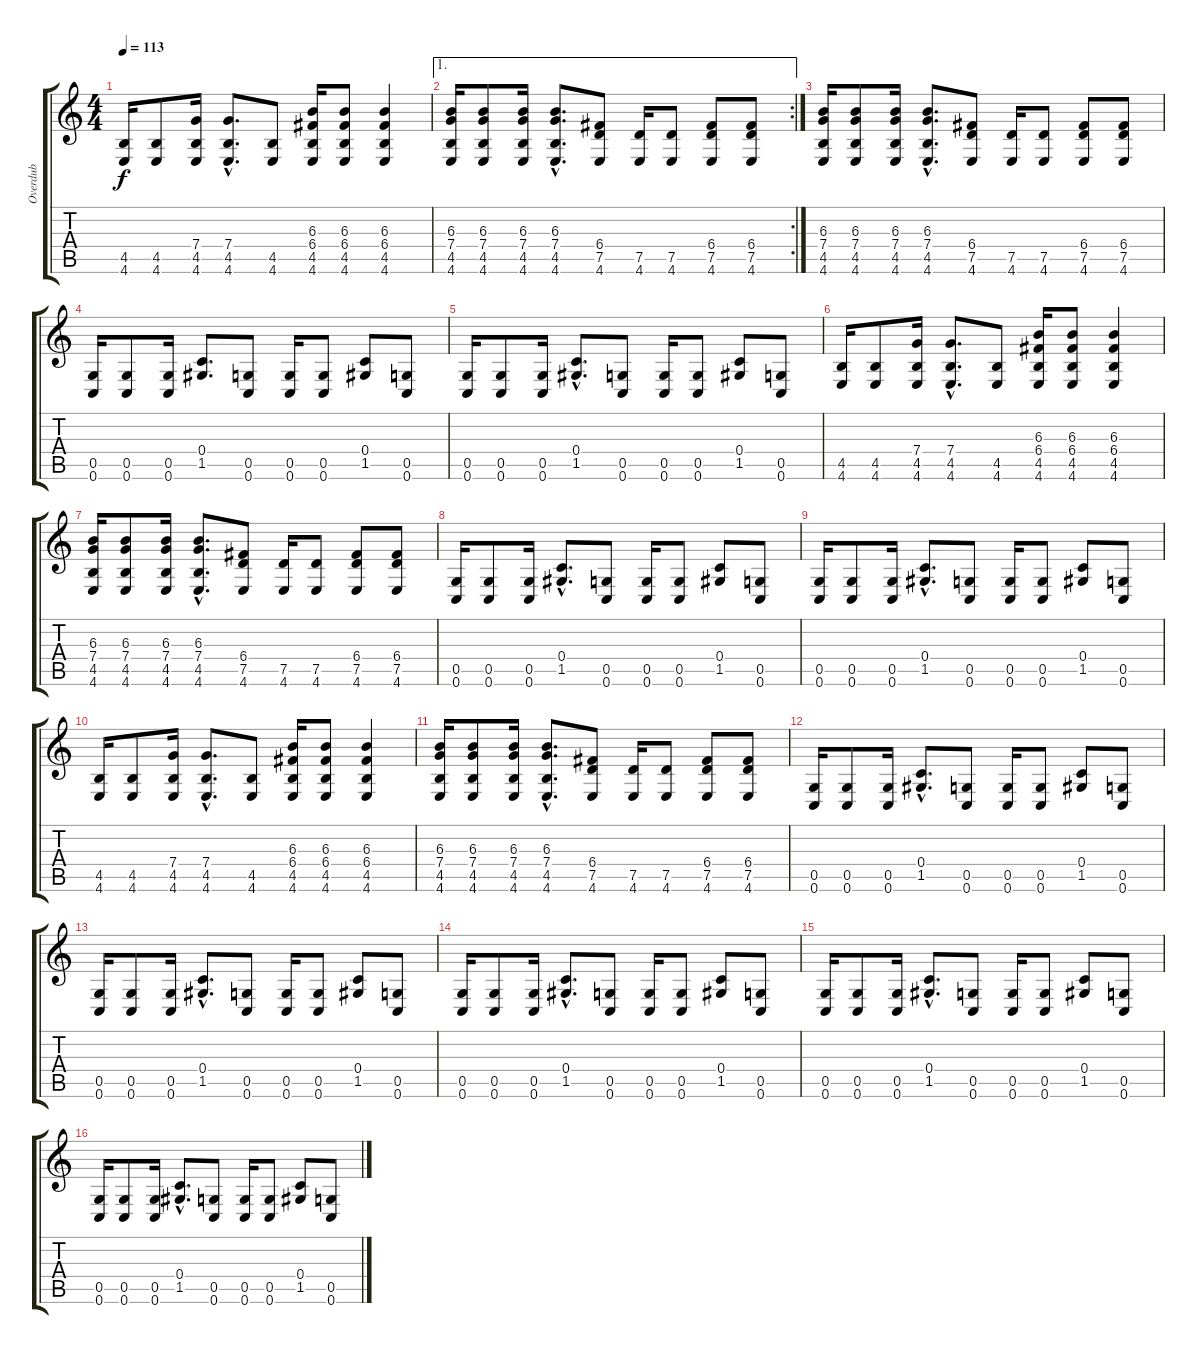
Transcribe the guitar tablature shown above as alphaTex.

\track ("Overdub" "Overdub") {instrument overdrivenguitar}
\staff {score tabs}
\tuning (D4 A3 F3 C3 G2 C2) {hide}
\ts (4 4)
\tempo 113
\clef g2
\ks c
(4.5 4.6).16{dy f} (4.5 4.6).8 (7.4 4.5 4.6).16 (7.4{hac} 4.5{hac} 4.6{hac}).8{d} (4.5 4.6).8 (6.3 6.4 4.5 4.6).16 (6.3 6.4 4.5 4.6).8 (6.3 6.4 4.5 4.6).4 |
\ae 1
\rc 2
(6.3 7.4 4.5 4.6).16 (6.3 7.4 4.5 4.6).8 (6.3 7.4 4.5 4.6).16 (6.3{hac} 7.4{hac} 4.5{hac} 4.6{hac}).8{d} (6.4 7.5 4.6).8 (7.5 4.6).16 (7.5 4.6).8 (6.4 7.5 4.6).8 (6.4 7.5 4.6).8 |
(6.3 7.4 4.5 4.6).16 (6.3 7.4 4.5 4.6).8 (6.3 7.4 4.5 4.6).16 (6.3{hac} 7.4{hac} 4.5{hac} 4.6{hac}).8{d} (6.4 7.5 4.6).8 (7.5 4.6).16 (7.5 4.6).8 (6.4 7.5 4.6).8 (6.4 7.5 4.6).8 |
(0.5 0.6).16 (0.5 0.6).8 (0.5 0.6).16 (0.4 1.5).8{d} (0.5 0.6).8 (0.5 0.6).16 (0.5 0.6).8 (0.4 1.5).8 (0.5 0.6).8 |
(0.5 0.6).16 (0.5 0.6).8 (0.5 0.6).16 (0.4{hac} 1.5{hac}).8{d} (0.5 0.6).8 (0.5 0.6).16 (0.5 0.6).8 (0.4 1.5).8 (0.5 0.6).8 |
(4.5 4.6).16 (4.5 4.6).8 (7.4 4.5 4.6).16 (7.4{hac} 4.5{hac} 4.6{hac}).8{d} (4.5 4.6).8 (6.3 6.4 4.5 4.6).16 (6.3 6.4 4.5 4.6).8 (6.3 6.4 4.5 4.6).4 |
(6.3 7.4 4.5 4.6).16 (6.3 7.4 4.5 4.6).8 (6.3 7.4 4.5 4.6).16 (6.3{hac} 7.4{hac} 4.5{hac} 4.6{hac}).8{d} (6.4 7.5 4.6).8 (7.5 4.6).16 (7.5 4.6).8 (6.4 7.5 4.6).8 (6.4 7.5 4.6).8 |
(0.5 0.6).16 (0.5 0.6).8 (0.5 0.6).16 (0.4{hac} 1.5{hac}).8{d} (0.5 0.6).8 (0.5 0.6).16 (0.5 0.6).8 (0.4 1.5).8 (0.5 0.6).8 |
(0.5 0.6).16 (0.5 0.6).8 (0.5 0.6).16 (0.4{hac} 1.5{hac}).8{d} (0.5 0.6).8 (0.5 0.6).16 (0.5 0.6).8 (0.4 1.5).8 (0.5 0.6).8 |
(4.5 4.6).16 (4.5 4.6).8 (7.4 4.5 4.6).16 (7.4{hac} 4.5{hac} 4.6{hac}).8{d} (4.5 4.6).8 (6.3 6.4 4.5 4.6).16 (6.3 6.4 4.5 4.6).8 (6.3 6.4 4.5 4.6).4 |
(6.3 7.4 4.5 4.6).16 (6.3 7.4 4.5 4.6).8 (6.3 7.4 4.5 4.6).16 (6.3{hac} 7.4{hac} 4.5{hac} 4.6{hac}).8{d} (6.4 7.5 4.6).8 (7.5 4.6).16 (7.5 4.6).8 (6.4 7.5 4.6).8 (6.4 7.5 4.6).8 |
(0.5 0.6).16{volume 11} (0.5 0.6).8 (0.5 0.6).16 (0.4{hac} 1.5{hac}).8{d} (0.5 0.6).8 (0.5 0.6).16 (0.5 0.6).8 (0.4 1.5).8 (0.5 0.6).8 |
(0.5 0.6).16 (0.5 0.6).8 (0.5 0.6).16 (0.4{hac} 1.5{hac}).8{d} (0.5 0.6).8 (0.5 0.6).16 (0.5 0.6).8 (0.4 1.5).8 (0.5 0.6).8 |
(0.5 0.6).16 (0.5 0.6).8 (0.5 0.6).16 (0.4{hac} 1.5{hac}).8{d} (0.5 0.6).8 (0.5 0.6).16 (0.5 0.6).8 (0.4 1.5).8 (0.5 0.6).8 |
(0.5 0.6).16 (0.5 0.6).8 (0.5 0.6).16 (0.4{hac} 1.5{hac}).8{d} (0.5 0.6).8 (0.5 0.6).16 (0.5 0.6).8 (0.4 1.5).8 (0.5 0.6).8 |
(0.5 0.6).16 (0.5 0.6).8 (0.5 0.6).16 (0.4{hac} 1.5{hac}).8{d} (0.5 0.6).8 (0.5 0.6).16 (0.5 0.6).8 (0.4 1.5).8 (0.5 0.6).8
